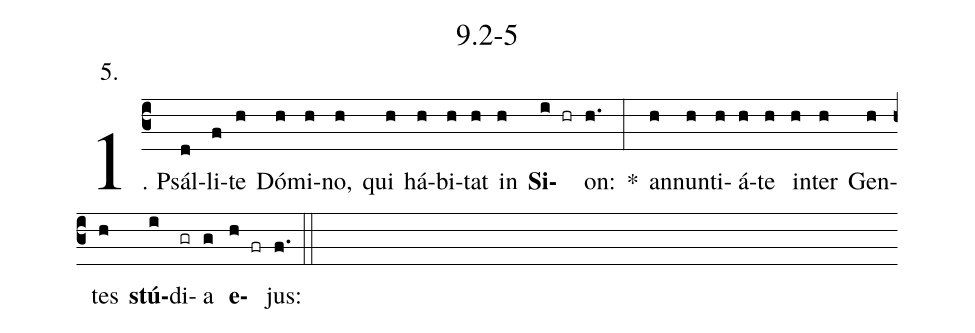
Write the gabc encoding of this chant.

name: 9.2-5;
annotation: 5.;
%%
(c3)1. Psál(d)li(f)te(h) Dó(h)mi(h)no,(h) qui(h) há(h)bi(h)tat(h) in(h) <b>Si</b>(i hr)on:(h.) *(:) an(h)nun(h)ti(h)á(h)te(h) in(h)ter(h) Gen(h)tes(h) <b>stú</b>(i)di(gr)a(g) <b>e</b>(h fr)jus:(f.) (::)


%E(h) u(h) o(i) u(g) a(h) e.(f.) (::)
